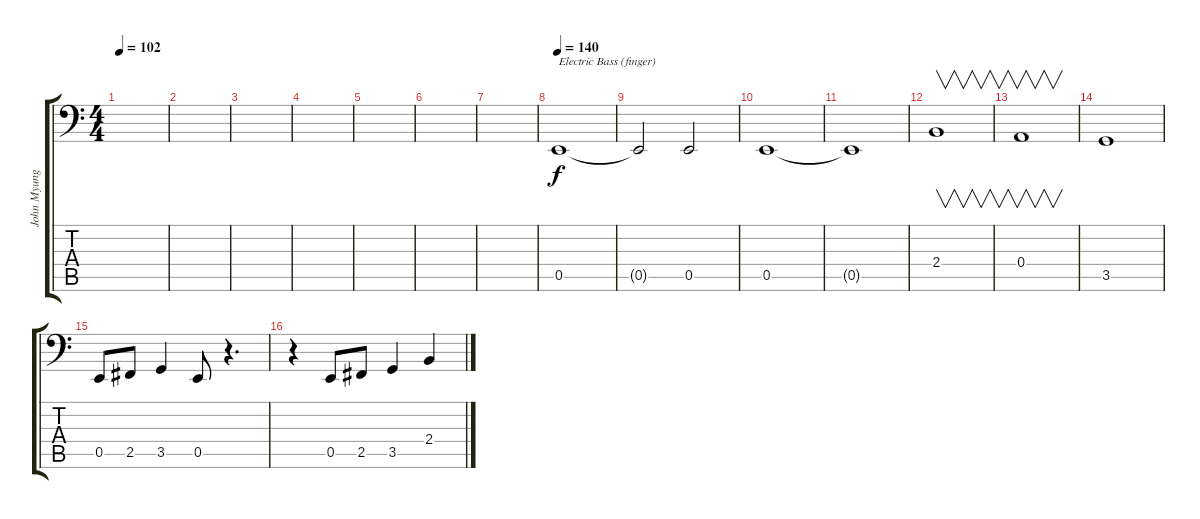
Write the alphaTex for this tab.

\track ("John Myung - 6 Strings Bass" "John Myung") {instrument electricbassfinger}
\staff {score tabs}
\tuning (C3 G2 D2 A1 E1 B0) {hide}
\ts (4 4)
\tempo 102
\clef f4
\ks c
|
|
|
|
|
|
|
\tempo 140
0.5.1{txt "Electric Bass (finger)" instrument electricbassfinger} |
0.5{t}.2 0.5.2 |
0.5.1 |
0.5{t}.1 |
2.4.1{v} |
0.4.1{v} |
3.5.1 |
0.5.8 2.5.8 3.5.4 0.5.8 r.4{d} |
r.4 0.5.8 2.5.8 3.5.4 2.4.4
